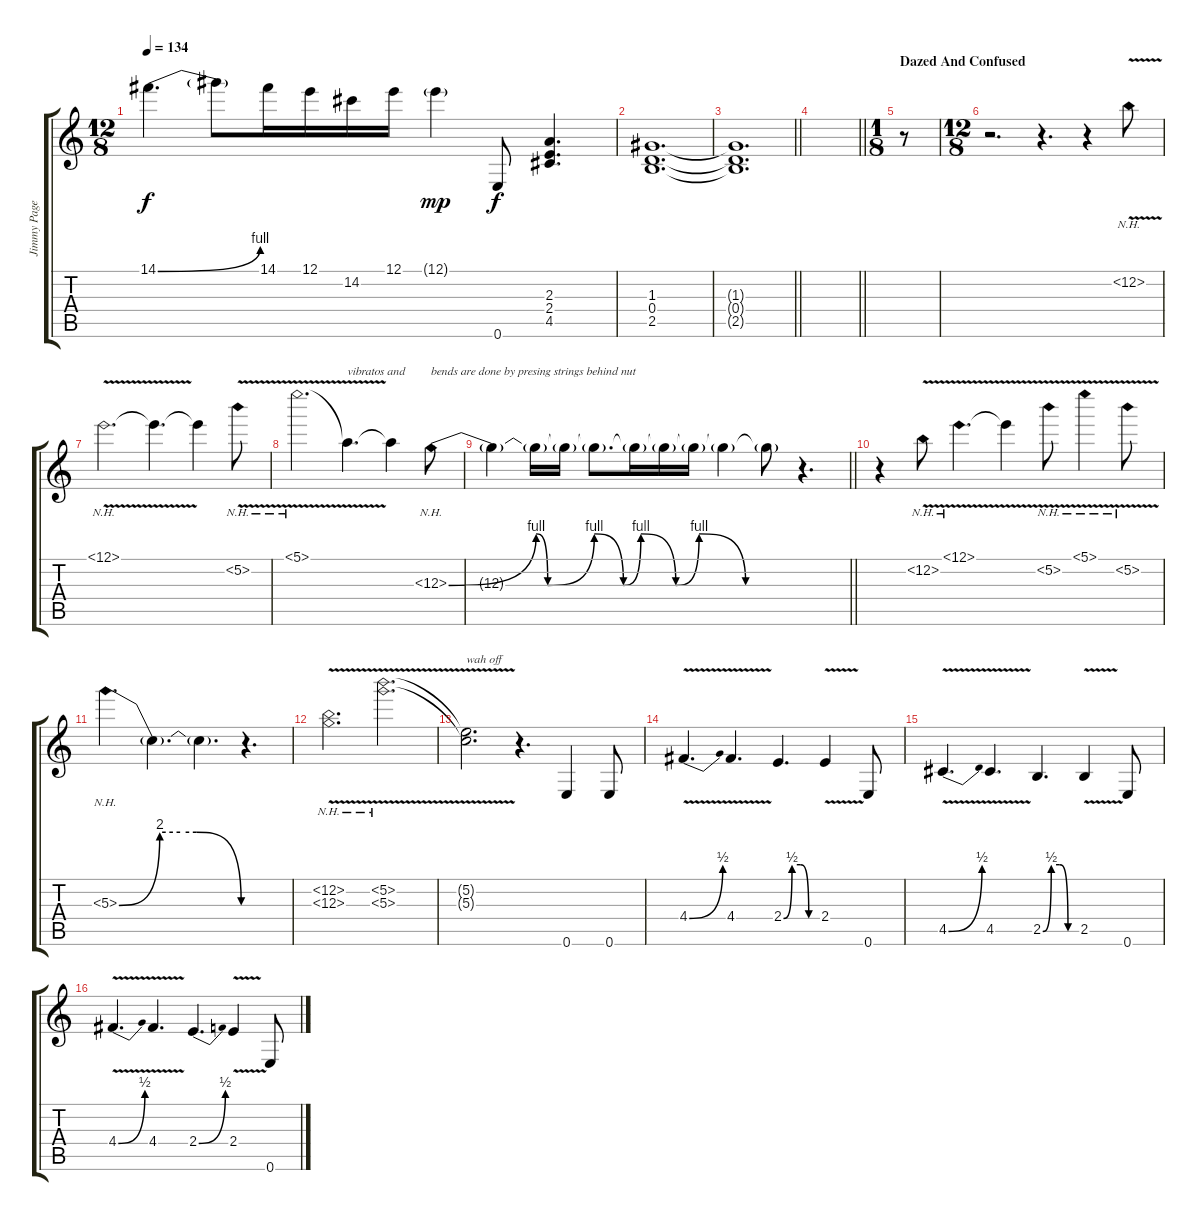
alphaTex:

\track ("Jimmy Page - Guitar" "Jimmy Page") {instrument overdrivenguitar}
\staff {score tabs}
\tuning (E4 B3 G3 D3 A2 E2) {hide}
\ts (12 8)
\tempo 134
\clef g2
\ks c
14.1{be (bend 0 0 60 4)}.4{d dy f} 14.1{t}.8 14.1.16 12.1.16 14.2.16 12.1.16 12.1{g}.4{dy mp} 0.6.8{dy f} (2.3 2.4 4.5).4{d} |
(1.3 0.4 2.5).1{d} |
\barLineRight lightlight
(1.3{t} 0.4{t} 2.5{t}).1{d} |
\barLineRight lightlight
|
\ts (1 8)
\section ("" "Dazed And Confused")
r.8{volume 11 balance 8 instrument overdrivenguitar} |
\ts (12 8)
r.2{d} r.4{d} r.4 12.2{nh v}.8 |
12.1{nh v}.2{d} 12.1{t}.4{d} 12.1{t}.4 5.2{nh v}.8 |
5.1{nh v}.2{d} 5.1{t}.4{d txt "vibratos and"} 5.1{t}.4 12.3{be (custom 0 0 15 4 17 0 25 4 30 0 33 4 39 0 43 4 51 0 56 0 60 0) nh}.8{txt "bends are done by presing strings behind nut"} |
\barLineRight lightlight
12.3{t}.4 12.3{t}.16 12.3{t}.16 12.3{t}.8{d} 12.3{t}.16 12.3{t}.16 12.3{t}.16 12.3{t}.4 12.3{t}.8 r.4{d volume 7} |
r.4 12.2{nh v}.8 12.1{nh v}.4{d} 12.1{t}.4 5.2{nh v}.8 5.1{nh v}.4 5.2{nh v}.8 |
5.3{be (custom 0 0 20 8 30 8 38 8 60 0) nh}.4{d} 5.3{t}.4{d} 5.3{t}.4{d} r.4{d} |
(12.2{nh v} 12.3{nh v}).2{d} (5.2{nh v} 5.3{nh v}).2{d} |
(5.2{t} 5.3{t}).2{d txt "wah off"} r.4{d} 0.6.4 0.6.8 |
4.4{be (bend 0 0 60 2) v}.4{d} 4.4{v}.4{d} 2.4{be (custom 0 0 15 2 30 2 45 0 60 0)}.4{d} 2.4{v}.4 0.6.8 |
4.5{be (bend 0 0 60 2) v}.4{d} 4.5{v}.4{d} 2.5{be (custom 0 0 15 2 30 2 45 0 60 0)}.4{d} 2.5{v}.4 0.6.8 |
4.4{be (bend 0 0 60 2) v}.4{d} 4.4{v}.4{d} 2.4{be (bend 0 0 60 2)}.4{d} 2.4{v}.4 0.6.8
